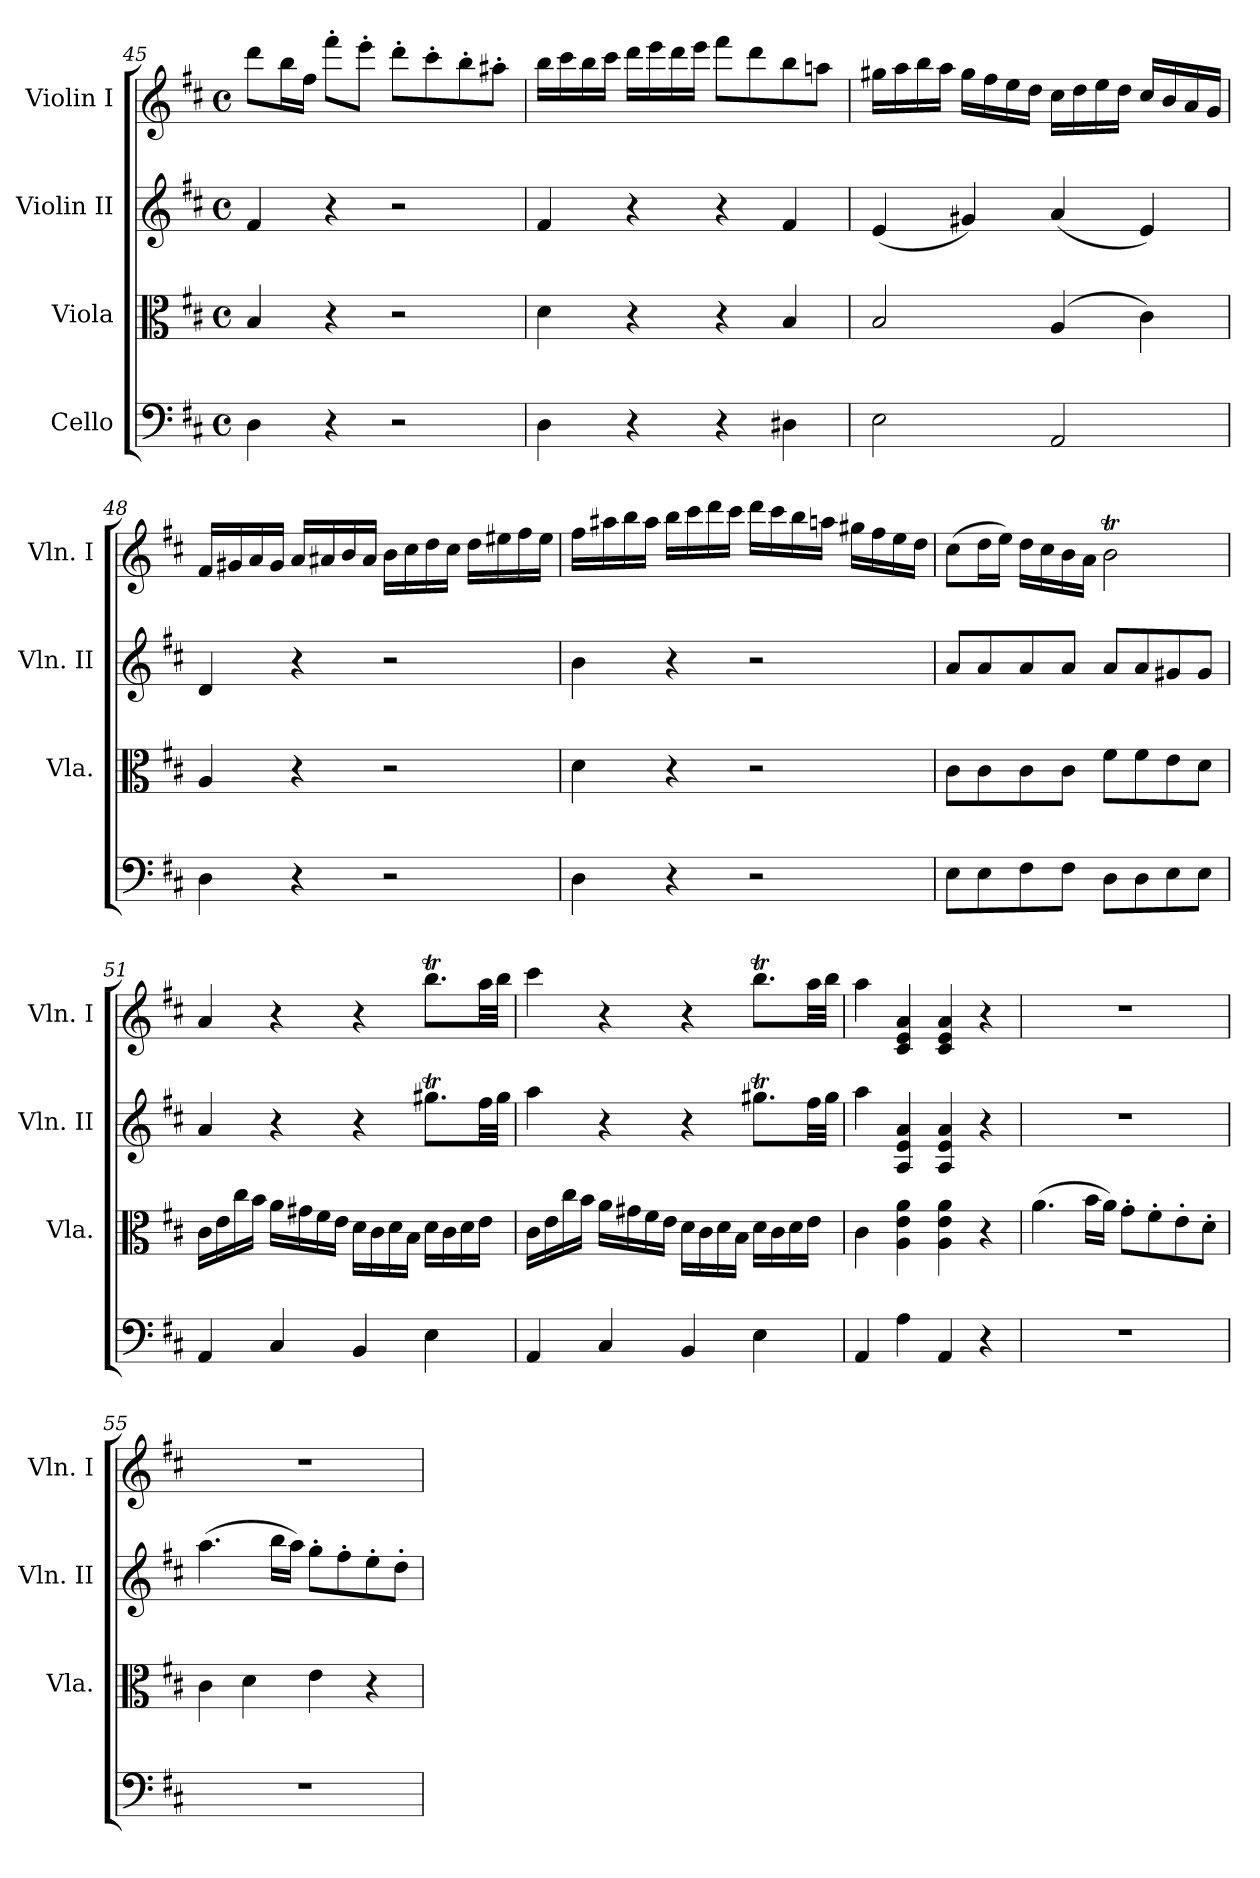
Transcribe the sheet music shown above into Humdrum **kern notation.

**kern	**kern	**kern	**kern
*part4	*part3	*part2	*part1
*staff4	*staff3	*staff2	*staff1
*I"Cello	*I"Viola	*I"Violin II	*I"Violin I
*	*I'Vla.	*I'Vln. II	*I'Vln. I
*clefF4	*clefC3	*clefG2	*clefG2
*k[f#c#]	*k[f#c#]	*k[f#c#]	*k[f#c#]
*D:	*D:	*D:	*D:
*M4/4	*M4/4	*M4/4	*M4/4
*met(c)	*met(c)	*met(c)	*met(c)
=45	=45	=45	=45
4D\	4B/	4f#/	8ddd\L
.	.	.	16bb\L
.	.	.	16ff#\JJ
4r	4r	4r	8fff#'>\L
.	.	.	8eee'>\J
2r	2r	2r	8ddd'>\L
.	.	.	8ccc#'>\
.	.	.	8bb'>\
.	.	.	8aa#X'>\J
=46	=46	=46	=46
4D\	4d\	4f#/	16bb\LL
.	.	.	16ccc#\
.	.	.	16bb\
.	.	.	16ccc#\JJ
4r	4r	4r	16ddd\LL
.	.	.	16eee\
.	.	.	16ddd\
.	.	.	16eee\JJ
4r	4r	4r	8fff#\L
.	.	.	8ddd\
4D#X\	4B/	4f#/	8bb\
.	.	.	8aan\J
=47	=47	=47	=47
2E\	2B/	(4e/	16gg#X\LL
.	.	.	16aa\
.	.	.	16bb\
.	.	.	16aa\JJ
.	.	4g#X/)	16gg#\LL
.	.	.	16ff#\
.	.	.	16ee\
.	.	.	16dd\JJ
2AA/	(4A/	(4a/	16cc#\LL
.	.	.	16dd\
.	.	.	16ee\
.	.	.	16dd\JJ
.	4c#\)	4e/)	16cc#/LL
.	.	.	16b/
.	.	.	16a/
.	.	.	16g/JJ
=48	=48	=48	=48
4D\	4A/	4d/	16f#/LL
.	.	.	16g#X/
.	.	.	16a/
.	.	.	16g#/JJ
4r	4r	4r	16a/LL
.	.	.	16a#X/
.	.	.	16b/
.	.	.	16a#/JJ
2r	2r	2r	16b\LL
.	.	.	16cc#\
.	.	.	16dd\
.	.	.	16cc#\JJ
.	.	.	16dd\LL
.	.	.	16ee#X\
.	.	.	16ff#\
.	.	.	16ee#\JJ
=49	=49	=49	=49
4D\	4d\	4b\	16ff#\LL
.	.	.	16aa#X\
.	.	.	16bb\
.	.	.	16aa#\JJ
4r	4r	4r	16bb\LL
.	.	.	16ccc#\
.	.	.	16ddd\
.	.	.	16ccc#\JJ
2r	2r	2r	16ddd\LL
.	.	.	16ccc#\
.	.	.	16bb\
.	.	.	16aan\JJ
.	.	.	16gg#X\LL
.	.	.	16ff#\
.	.	.	16ee\
.	.	.	16dd\JJ
=50	=50	=50	=50
8E\L	8c#\L	8a/L	(8cc#\L
8E\	8c#\	8a/	16dd\L
.	.	.	16ee\JJ)
8F#\	8c#\	8a/	16dd\LL
.	.	.	16cc#\
8F#\J	8c#\J	8a/J	16b\
.	.	.	16a\JJ
8D\L	8f#\L	8a/L	2bT\
8D\	8f#\	8a/	.
8E\	8e\	8g#X/	.
8E\J	8d\J	8g#/J	.
=51	=51	=51	=51
4AA/	16c#\LL	4a/	4a/
.	16e\	.	.
.	16cc#\	.	.
.	16b\JJ	.	.
4C#/	16a\LL	4r	4r
.	16g#X\	.	.
.	16f#\	.	.
.	16e\JJ	.	.
4BB/	16d\LL	4r	4r
.	16c#\	.	.
.	16d\	.	.
.	16B\JJ	.	.
4E\	16d\LL	8.gg#Xt\L	8.bbT\L
.	16c#\	.	.
.	16d\	.	.
.	16e\JJ	32ff#\LL	32aa\LL
.	.	32gg#\JJJ	32bb\JJJ
=52	=52	=52	=52
4AA/	16c#\LL	4aa\	4ccc#\
.	16e\	.	.
.	16cc#\	.	.
.	16b\JJ	.	.
4C#/	16a\LL	4r	4r
.	16g#X\	.	.
.	16f#\	.	.
.	16e\JJ	.	.
4BB/	16d\LL	4r	4r
.	16c#\	.	.
.	16d\	.	.
.	16B\JJ	.	.
4E\	16d\LL	8.gg#Xt\L	8.bbT\L
.	16c#\	.	.
.	16d\	.	.
.	16e\JJ	32ff#\LL	32aa\LL
.	.	32gg#\JJJ	32bb\JJJ
=53	=53	=53	=53
4AA/	4c#\	4aa\	4aa\
4A\	4A\ 4e\ 4a\	4A/ 4e/ 4a/	4c#/ 4e/ 4a/
4AA/	4A\ 4e\ 4a\	4A/ 4e/ 4a/	4c#/ 4e/ 4a/
4r	4r	4r	4r
=54	=54	=54	=54
1r	(4.a\	1r	1r
.	16b\LL	.	.
.	16a\JJ)	.	.
.	8g'>\L	.	.
.	8f#'>\	.	.
.	8e'>\	.	.
.	8d'>\J	.	.
=55	=55	=55	=55
1r	4c#\	(4.aa\	1r
.	4d\	.	.
.	.	16bb\LL	.
.	.	16aa\JJ)	.
.	4e\	8gg'>\L	.
.	.	8ff#'>\	.
.	4r	8ee'>\	.
.	.	8dd'>\J	.
=	=	=	=
*-	*-	*-	*-
